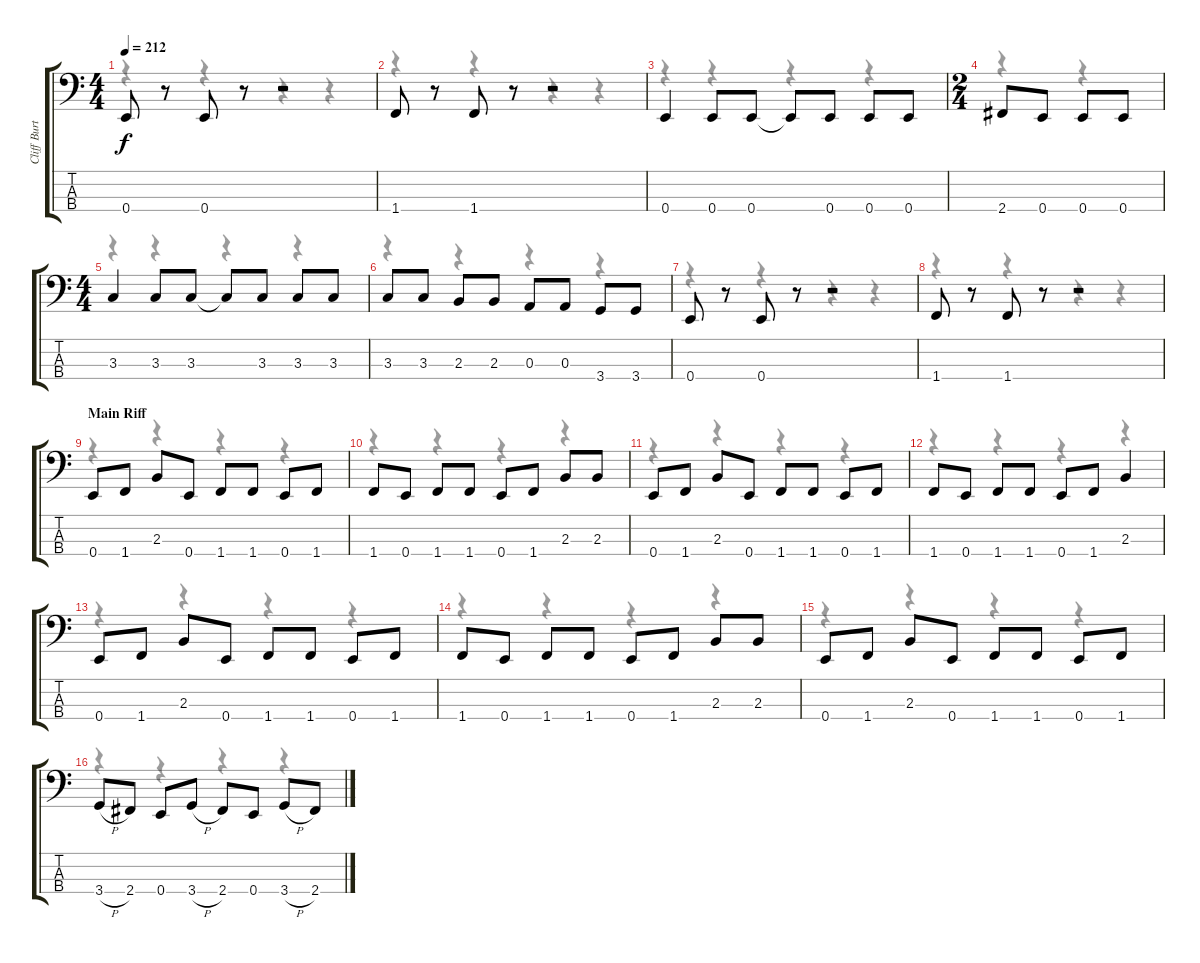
\track ("Cliff Burton" "Cliff Burt") {instrument electricbassfinger}
\staff {score tabs}
\tuning (G2 D2 A1 E1) {hide}
\voice
\ts (4 4)
\tempo 212
\clef f4
\ks c
0.4.8{dy f} r.8 0.4.8 r.8 r.2 |
1.4.8 r.8 1.4.8 r.8 r.2 |
0.4.4 0.4.8 0.4.8 0.4{t}.8 0.4.8 0.4.8 0.4.8 |
\ts (2 4)
2.4.8 0.4.8 0.4.8 0.4.8 |
\ts (4 4)
3.3.4 3.3.8 3.3.8 3.3{t}.8 3.3.8 3.3.8 3.3.8 |
3.3.8 3.3.8 2.3.8 2.3.8 0.3.8 0.3.8 3.4.8 3.4.8 |
0.4.8 r.8 0.4.8 r.8 r.2 |
1.4.8 r.8 1.4.8 r.8 r.2 |
\section ("" "Main Riff")
0.4.8 1.4.8 2.3.8 0.4.8 1.4.8 1.4.8 0.4.8 1.4.8 |
1.4.8 0.4.8 1.4.8 1.4.8 0.4.8 1.4.8 2.3.8 2.3.8 |
0.4.8 1.4.8 2.3.8 0.4.8 1.4.8 1.4.8 0.4.8 1.4.8 |
1.4.8 0.4.8 1.4.8 1.4.8 0.4.8 1.4.8 2.3.4 |
0.4.8 1.4.8 2.3.8 0.4.8 1.4.8 1.4.8 0.4.8 1.4.8 |
1.4.8 0.4.8 1.4.8 1.4.8 0.4.8 1.4.8 2.3.8 2.3.8 |
0.4.8 1.4.8 2.3.8 0.4.8 1.4.8 1.4.8 0.4.8 1.4.8 |
3.4{h}.8 2.4.8 0.4.8 3.4{h}.8 2.4.8 0.4.8 3.4{h}.8 2.4.8
\voice
\clef f4
\ottava regular
\simile none
\ks c
r.4{dy f} r.4 r.4 r.4 |
r.4 r.4 r.4 r.4 |
r.4 r.4 r.4 r.4 |
r.4 r.4 |
r.4 r.4 r.4 r.4 |
r.4 r.4 r.4 r.4 |
r.4 r.4 r.4 r.4 |
r.4 r.4 r.4 r.4 |
r.4 r.4 r.4 r.4 |
r.4 r.4 r.4 r.4 |
r.4 r.4 r.4 r.4 |
r.4 r.4 r.4 r.4 |
r.4 r.4 r.4 r.4 |
r.4 r.4 r.4 r.4 |
r.4 r.4 r.4 r.4 |
r.4 r.4 r.4 r.4
